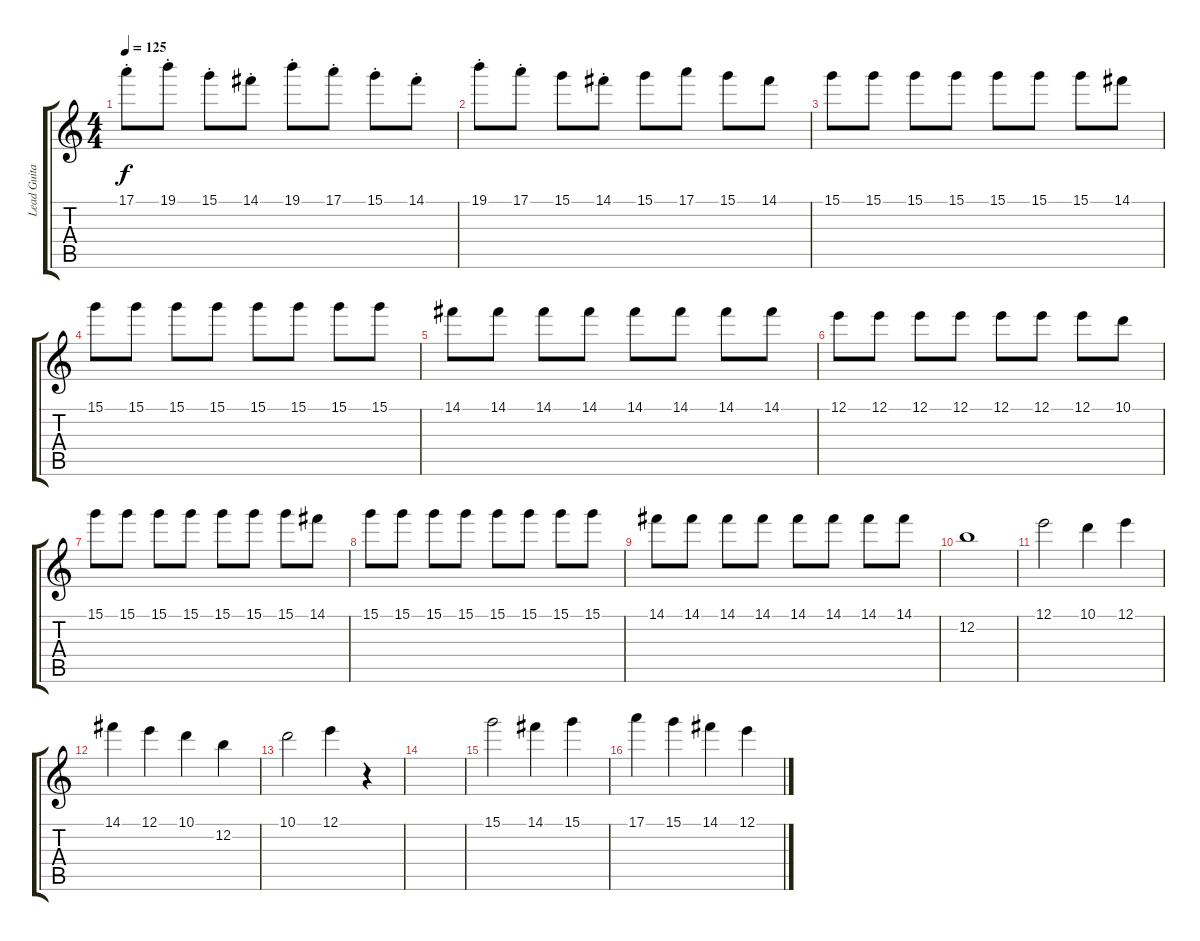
\track ("Lead Guitar" "Lead Guita") {instrument acousticguitarsteel}
\staff {score tabs}
\tuning (E4 B3 G3 D3 A2 E2) {hide}
\ts (4 4)
\tempo 125
\clef g2
\ks c
17.1{st}.8{dy f} 19.1{st}.8 15.1{st}.8 14.1{st}.8 19.1{st}.8 17.1{st}.8 15.1{st}.8 14.1{st}.8 |
19.1{st}.8 17.1{st}.8 15.1.8 14.1{st}.8 15.1.8 17.1.8 15.1.8 14.1.8 |
15.1.8 15.1.8 15.1.8 15.1.8 15.1.8 15.1.8 15.1.8 14.1.8 |
15.1.8 15.1.8 15.1.8 15.1.8 15.1.8 15.1.8 15.1.8 15.1.8 |
14.1.8 14.1.8 14.1.8 14.1.8 14.1.8 14.1.8 14.1.8 14.1.8 |
12.1.8 12.1.8 12.1.8 12.1.8 12.1.8 12.1.8 12.1.8 10.1.8 |
15.1.8 15.1.8 15.1.8 15.1.8 15.1.8 15.1.8 15.1.8 14.1.8 |
15.1.8 15.1.8 15.1.8 15.1.8 15.1.8 15.1.8 15.1.8 15.1.8 |
14.1.8 14.1.8 14.1.8 14.1.8 14.1.8 14.1.8 14.1.8 14.1.8 |
12.2.1 |
12.1.2{volume 13 instrument acousticguitarsteel} 10.1.4 12.1.4 |
14.1.4 12.1.4 10.1.4 12.2.4 |
10.1.2 12.1.4 r.4 |
|
15.1.2 14.1.4 15.1.4 |
17.1.4 15.1.4 14.1.4 12.1.4
